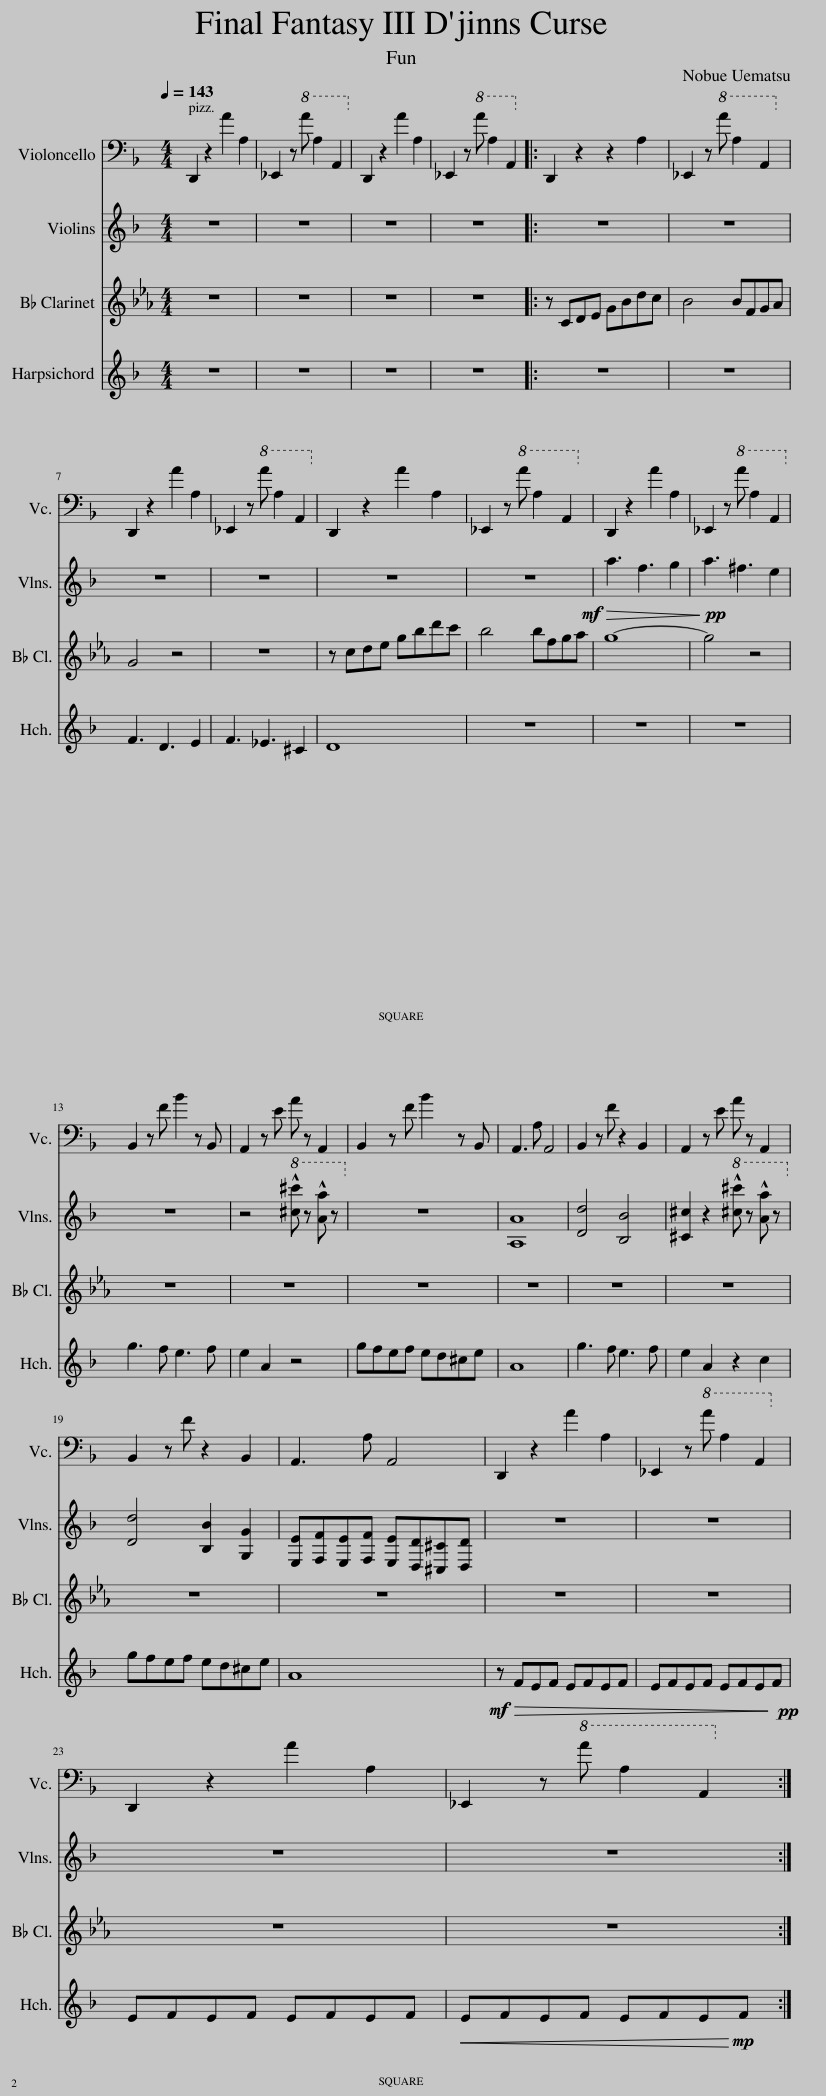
X:1
%%score 1 2 3 4
L:1/8
Q:1/4=143
M:4/4
I:linebreak $
K:F
V:1 bass
V:2 treble
V:3 treble transpose=14
V:4 treble
V:1
 D,,2 z2 A2 A,2 | _E,,2 z!8va(! a A2 A,2!8va)! | D,,2 z2 A2 A,2 | _E,,2 z!8va(! a A2 A,2!8va)! |: D,,2 z2 z2 A,2 | %5
 _E,,2 z!8va(! a A2 A,2!8va)! |$ D,,2 z2 A2 A,2 | _E,,2 z!8va(! a A2 A,2!8va)! | D,,2 z2 A2 A,2 | _E,,2 z!8va(! a A2 A,2!8va)! | %10
 D,,2 z2 A2 A,2 | _E,,2 z!8va(! a A2 A,2!8va)! |$ B,,2 z F B2 z B,, | A,,2 z E A z A,,2 | B,,2 z F B2 z B,, | %15
 A,,3 A, A,,4 | B,,2 z F z2 B,,2 | A,,2 z E A z A,,2 |$ B,,2 z F z2 B,,2 | A,,3 A, A,,4 | %20
 D,,2 z2 A2 A,2 | _E,,2 z!8va(! a A2 A,2!8va)! |$ D,,2 z2 A2 A,2 | _E,,2 z!8va(! a A2 A,2!8va)! :| %24
V:2
 z8 | z8 | z8 | z8 |: z8 | %5
 z8 |$ z8 | z8 | z8 | z8 | %10
 a3 f3 g2 | a3 ^f3 e2 |$ z8 | z4!8va(! !^![^c'^c''] z !^![aa'] z!8va)! | z8 | %15
 [A,A]8 | [Dd]4 [B,B]4 | [^C^c]2 z2!8va(! !^![^c'^c''] z !^![aa'] z!8va)! |$ [Dd]4 [B,B]2 [G,G]2 | [E,E][F,F][E,E][F,F] [E,E][D,D][^C,^C][D,D] | %20
 z8 | z8 |$ z8 | z8 :| %24
V:3
[K:Eb] z8 | z8 | z8 | z8 |: z CDE GBdc | %5
 B4 BFGA |$ G4 z4 | z8 | z cde gbd'c' | b4 bfg!mf!a | %10
!>(! g8-!>)! |!pp! g4 z4 |$ z8 | z8 | z8 | %15
 z8 | z8 | z8 |$ z8 | z8 | %20
 z8 | z8 |$ z8 | z8 :| %24
V:4
 z8 | z8 | z8 | z8 |: z8 | %5
 z8 |$ F3 D3 E2 | F3 _E3 ^C2 | D8 | z8 | %10
 z8 | z8 |$ g3 f e3 f | e2 A2 z4 | gfef ed^ce | %15
 A8 | g3 f e3 f | e2 A2 z2 c2 |$ gfef ed^ce | A8 | %20
!mf!!>(! z FEF EFEF!>)! | EFEF EFE!pp!F |$ EFEF EFEF |!<(! EFEF EFE!mp!F!<)! :| %24
